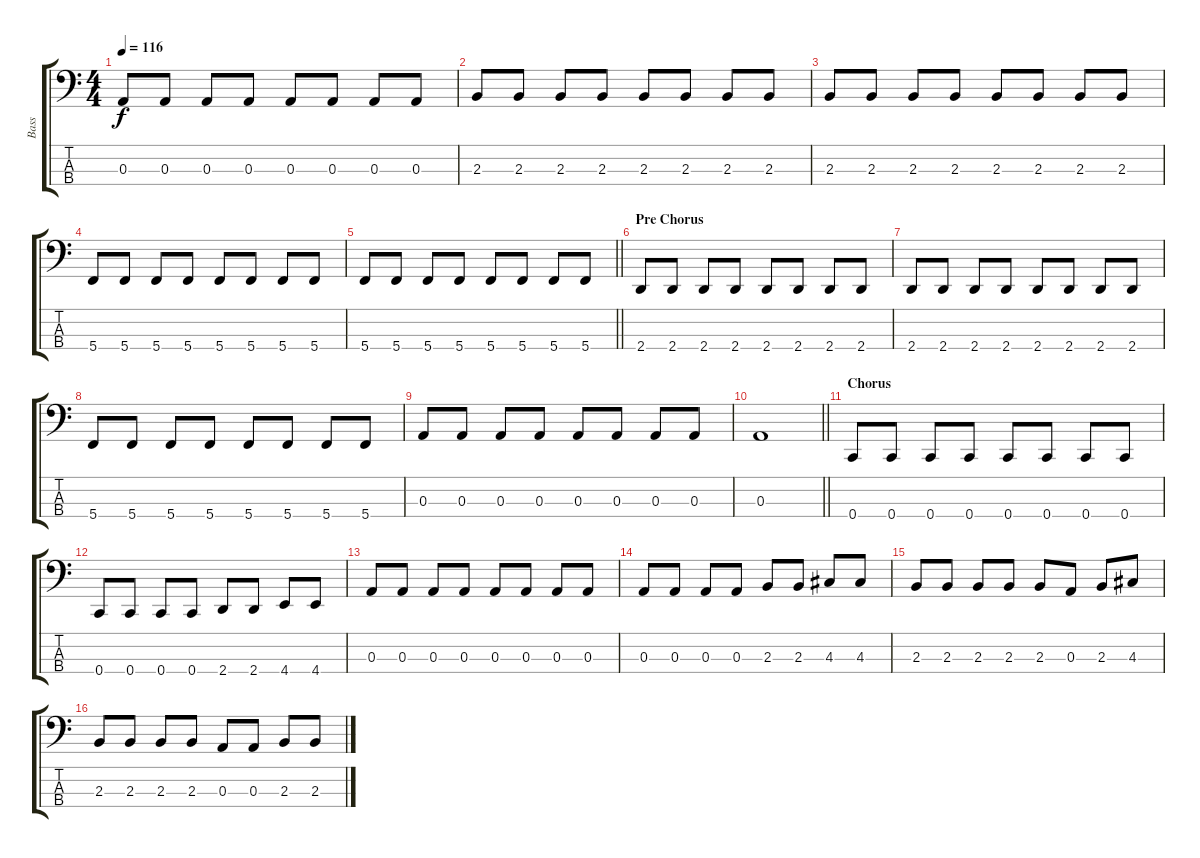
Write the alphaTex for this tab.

\track ("Bass" "Bass") {instrument electricbassfinger}
\staff {score tabs}
\tuning (G2 D2 A1 C1) {hide}
\ts (4 4)
\tempo 116
\clef f4
\ks c
0.3.8{dy f} 0.3.8 0.3.8 0.3.8 0.3.8 0.3.8 0.3.8 0.3.8 |
2.3.8 2.3.8 2.3.8 2.3.8 2.3.8 2.3.8 2.3.8 2.3.8 |
2.3.8 2.3.8 2.3.8 2.3.8 2.3.8 2.3.8 2.3.8 2.3.8 |
5.4.8 5.4.8 5.4.8 5.4.8 5.4.8 5.4.8 5.4.8 5.4.8 |
\barLineRight lightlight
5.4.8 5.4.8 5.4.8 5.4.8 5.4.8 5.4.8 5.4.8 5.4.8 |
\section ("" "Pre Chorus")
2.4.8 2.4.8 2.4.8 2.4.8 2.4.8 2.4.8 2.4.8 2.4.8 |
2.4.8 2.4.8 2.4.8 2.4.8 2.4.8 2.4.8 2.4.8 2.4.8 |
5.4.8 5.4.8 5.4.8 5.4.8 5.4.8 5.4.8 5.4.8 5.4.8 |
0.3.8 0.3.8 0.3.8 0.3.8 0.3.8 0.3.8 0.3.8 0.3.8 |
\barLineRight lightlight
0.3.1 |
\section ("" "Chorus")
0.4.8 0.4.8 0.4.8 0.4.8 0.4.8 0.4.8 0.4.8 0.4.8 |
0.4.8 0.4.8 0.4.8 0.4.8 2.4.8 2.4.8 4.4.8 4.4.8 |
0.3.8 0.3.8 0.3.8 0.3.8 0.3.8 0.3.8 0.3.8 0.3.8 |
0.3.8 0.3.8 0.3.8 0.3.8 2.3.8 2.3.8 4.3.8 4.3.8 |
2.3.8 2.3.8 2.3.8 2.3.8 2.3.8 0.3.8 2.3.8 4.3.8 |
2.3.8 2.3.8 2.3.8 2.3.8 0.3.8 0.3.8 2.3.8 2.3.8
